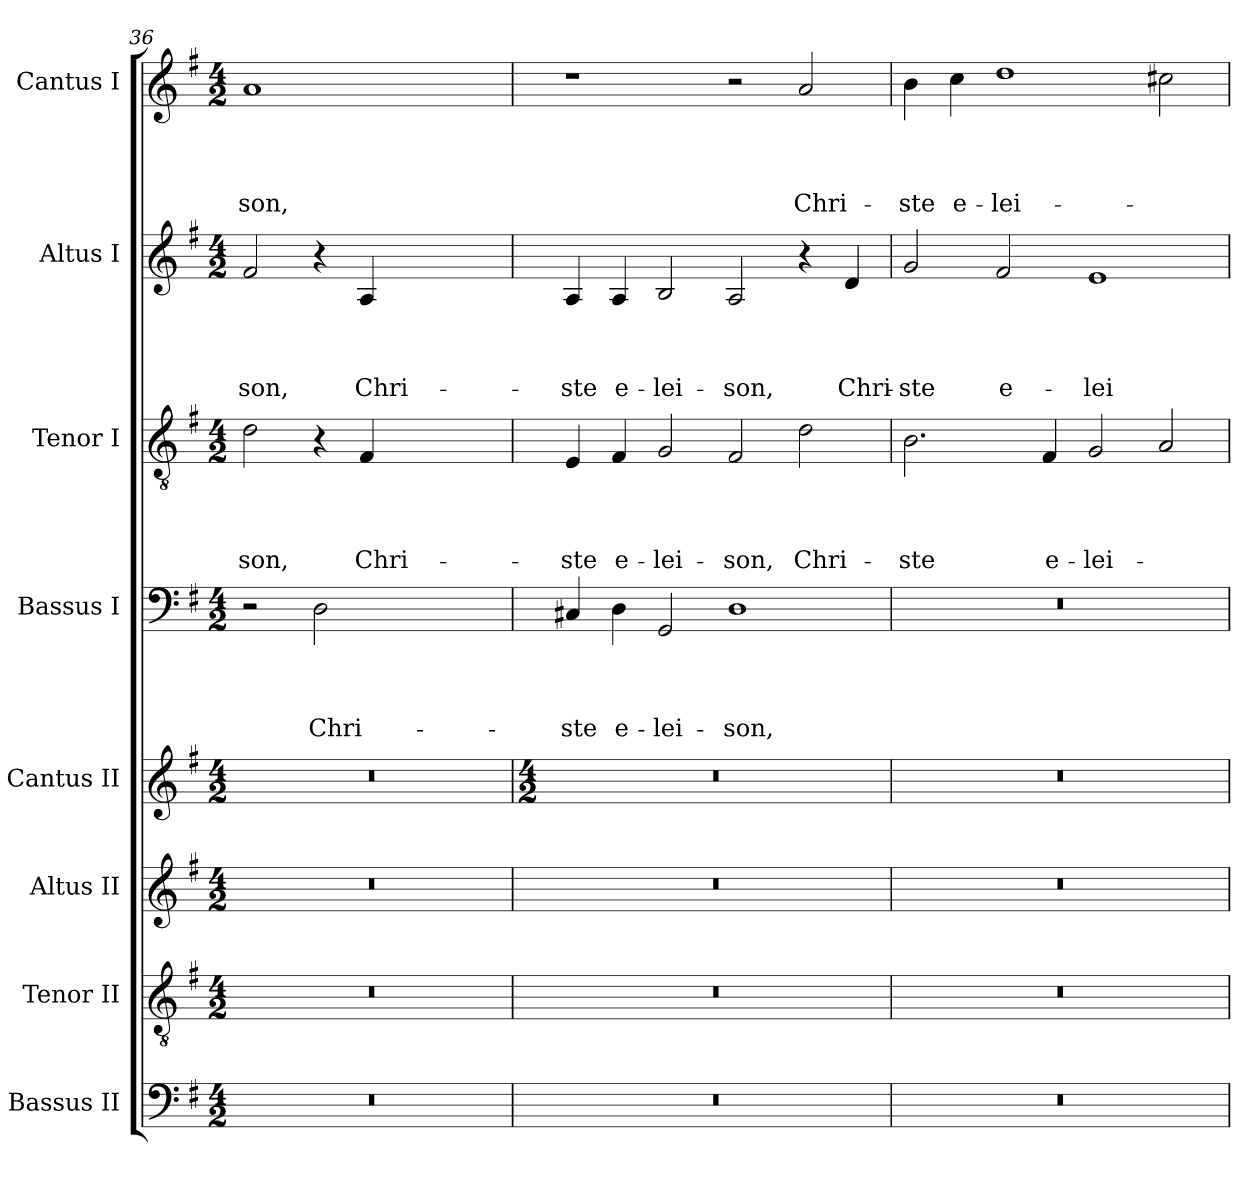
**kern	**kern	**kern	**kern	**kern	**text	**text	**text	**text	**kern	**text	**text	**text	**text	**kern	**text	**text	**text	**text	**kern	**text	**text	**text	**text
*part8	*part7	*part6	*part5	*part4	*part4	*part4	*part4	*part4	*part3	*part3	*part3	*part3	*part3	*part2	*part2	*part2	*part2	*part2	*part1	*part1	*part1	*part1	*part1
*staff8	*staff7	*staff6	*staff5	*staff4	*staff4	*staff4	*staff4	*staff4	*staff3	*staff3	*staff3	*staff3	*staff3	*staff2	*staff2	*staff2	*staff2	*staff2	*staff1	*staff1	*staff1	*staff1	*staff1
*I"Bassus II	*I"Tenor II	*I"Altus II	*I"Cantus II	*I"Bassus I	*	*	*	*	*I"Tenor I	*	*	*	*	*I"Altus I	*	*	*	*	*I"Cantus I	*	*	*	*
*I'B II	*I'T II	*I'A II	*I'C II	*I'B I	*	*	*	*	*I'T I	*	*	*	*	*I'A I	*	*	*	*	*I'C I	*	*	*	*
*clefF4	*clefGv2	*clefG2	*clefG2	*clefF4	*	*	*	*	*clefGv2	*	*	*	*	*clefG2	*	*	*	*	*clefG2	*	*	*	*
*k[f#]	*k[f#]	*k[f#]	*k[f#]	*k[f#]	*	*	*	*	*k[f#]	*	*	*	*	*k[f#]	*	*	*	*	*k[f#]	*	*	*	*
*G:	*G:	*G:	*G:	*G:	*	*	*	*	*G:	*	*	*	*	*G:	*	*	*	*	*G:	*	*	*	*
*M4/2	*M4/2	*M4/2	*M4/2	*M4/2	*	*	*	*	*M4/2	*	*	*	*	*M4/2	*	*	*	*	*M4/2	*	*	*	*
=36X1	=36X1	=36X1	=36X1	=36X1	=36X1	=36X1	=36X1	=36X1	=36X1	=36X1	=36X1	=36X1	=36X1	=36X1	=36X1	=36X1	=36X1	=36X1	=36X1	=36X1	=36X1	=36X1	=36X1
!	!	!	!	!	!	!	!	!	!	!	!	!	!LO:LY:b	!	!	!	!	!	!	!	!	!	!
!	!	!	!	!	!	!	!	!	!	!	!	!	!	!	!	!	!	!LO:LY:b	!	!	!	!	!
!	!	!	!	!	!	!	!	!	!	!	!	!	!	!	!	!	!	!	!	!	!	!	!LO:LY:b
0r	0r	0r	0r	2r	.	.	.	.	2d\	.	.	.	-son,	2f#/	.	.	.	-son,	1a	.	.	.	-son,
!	!	!	!	!	!	!	!	!LO:LY:b	!	!	!	!	!	!	!	!	!	!	!	!	!	!	!
.	.	.	.	2D\	.	.	.	Chri-	4r	.	.	.	.	4r	.	.	.	.	.	.	.	.	.
!	!	!	!	!	!	!	!	!	!	!	!	!	!LO:LY:b	!	!	!	!	!	!	!	!	!	!
!	!	!	!	!	!	!	!	!	!	!	!	!	!	!	!	!	!	!LO:LY:b	!	!	!	!	!
.	.	.	.	.	.	.	.	.	4F#/	.	.	.	Chri-	4A/	.	.	.	Chri-	.	.	.	.	.
.	.	.	.	1ryy	.	.	.	.	1ryy	.	.	.	.	1ryy	.	.	.	.	1ryy	.	.	.	.
=37	=37	=37	=37	=37	=37	=37	=37	=37	=37	=37	=37	=37	=37	=37	=37	=37	=37	=37	=37	=37	=37	=37	=37
*	*	*	*M4/2	*	*	*	*	*	*	*	*	*	*	*	*	*	*	*	*	*	*	*	*
!	!	!	!	!	!	!	!	!LO:LY:b	!	!	!	!	!	!	!	!	!	!	!	!	!	!	!
!	!	!	!	!	!	!	!	!	!	!	!	!	!LO:LY:b	!	!	!	!	!	!	!	!	!	!
!	!	!	!	!	!	!	!	!	!	!	!	!	!	!	!	!	!	!LO:LY:b	!	!	!	!	!
0r	0r	0r	0r	4C#X/	.	.	.	-ste	4E/	.	.	.	-ste	4A/	.	.	.	-ste	1r	.	.	.	.
!	!	!	!	!	!	!	!	!LO:LY:b	!	!	!	!	!	!	!	!	!	!	!	!	!	!	!
!	!	!	!	!	!	!	!	!	!	!	!	!	!LO:LY:b	!	!	!	!	!	!	!	!	!	!
!	!	!	!	!	!	!	!	!	!	!	!	!	!	!	!	!	!	!LO:LY:b	!	!	!	!	!
.	.	.	.	4D\	.	.	.	e-	4F#/	.	.	.	e-	4A/	.	.	.	e-	.	.	.	.	.
!	!	!	!	!	!	!	!	!LO:LY:b	!	!	!	!	!	!	!	!	!	!	!	!	!	!	!
!	!	!	!	!	!	!	!	!	!	!	!	!	!LO:LY:b	!	!	!	!	!	!	!	!	!	!
!	!	!	!	!	!	!	!	!	!	!	!	!	!	!	!	!	!	!LO:LY:b	!	!	!	!	!
.	.	.	.	2GG/	.	.	.	-lei-	2G/	.	.	.	-lei-	2B/	.	.	.	-lei-	.	.	.	.	.
!	!	!	!	!	!	!	!	!LO:LY:b	!	!	!	!	!	!	!	!	!	!	!	!	!	!	!
!	!	!	!	!	!	!	!	!	!	!	!	!	!LO:LY:b	!	!	!	!	!	!	!	!	!	!
!	!	!	!	!	!	!	!	!	!	!	!	!	!	!	!	!	!	!LO:LY:b	!	!	!	!	!
.	.	.	.	1D	.	.	.	-son,	2F#/	.	.	.	-son,	2A/	.	.	.	-son,	2r	.	.	.	.
!	!	!	!	!	!	!	!	!	!	!	!	!	!LO:LY:b	!	!	!	!	!	!	!	!	!	!
!	!	!	!	!	!	!	!	!	!	!	!	!	!	!	!	!	!	!	!	!	!	!	!LO:LY:b
.	.	.	.	.	.	.	.	.	2d\	.	.	.	Chri-	4r	.	.	.	.	2a/	.	.	.	Chri-
!	!	!	!	!	!	!	!	!	!	!	!	!	!	!	!	!	!	!LO:LY:b	!	!	!	!	!
.	.	.	.	.	.	.	.	.	.	.	.	.	.	4d/	.	.	.	Chri-	.	.	.	.	.
=38	=38	=38	=38	=38	=38	=38	=38	=38	=38	=38	=38	=38	=38	=38	=38	=38	=38	=38	=38	=38	=38	=38	=38
!	!	!	!	!	!	!	!	!	!	!	!	!	!LO:LY:b	!	!	!	!	!	!	!	!	!	!
!	!	!	!	!	!	!	!	!	!	!	!	!	!	!	!	!	!	!LO:LY:b	!	!	!	!	!
!	!	!	!	!	!	!	!	!	!	!	!	!	!	!	!	!	!	!	!	!	!	!	!LO:LY:b
0r	0r	0r	0r	0r	.	.	.	.	2.B\	.	.	.	-ste	2g/	.	.	.	-ste	4b\	.	.	.	-ste
!	!	!	!	!	!	!	!	!	!	!	!	!	!	!	!	!	!	!	!	!	!	!	!LO:LY:b
.	.	.	.	.	.	.	.	.	.	.	.	.	.	.	.	.	.	.	4cc\	.	.	.	e-
!	!	!	!	!	!	!	!	!	!	!	!	!	!	!	!	!	!	!LO:LY:b	!	!	!	!	!
!	!	!	!	!	!	!	!	!	!	!	!	!	!	!	!	!	!	!	!	!	!	!	!LO:LY:b
.	.	.	.	.	.	.	.	.	.	.	.	.	.	2f#/	.	.	.	e-	1dd	.	.	.	-lei-
!	!	!	!	!	!	!	!	!	!	!	!	!	!LO:LY:b	!	!	!	!	!	!	!	!	!	!
.	.	.	.	.	.	.	.	.	4F#/	.	.	.	e-	.	.	.	.	.	.	.	.	.	.
!	!	!	!	!	!	!	!	!	!	!	!	!	!LO:LY:b	!	!	!	!	!	!	!	!	!	!
!	!	!	!	!	!	!	!	!	!	!	!	!	!	!	!	!	!	!LO:LY:b	!	!	!	!	!
.	.	.	.	.	.	.	.	.	2G/	.	.	.	-lei-	1e	.	.	.	-lei-	.	.	.	.	.
.	.	.	.	.	.	.	.	.	2A/	.	.	.	.	.	.	.	.	.	2cc#X\	.	.	.	.
=	=	=	=	=	=	=	=	=	=	=	=	=	=	=	=	=	=	=	=	=	=	=	=
*-	*-	*-	*-	*-	*-	*-	*-	*-	*-	*-	*-	*-	*-	*-	*-	*-	*-	*-	*-	*-	*-	*-	*-
